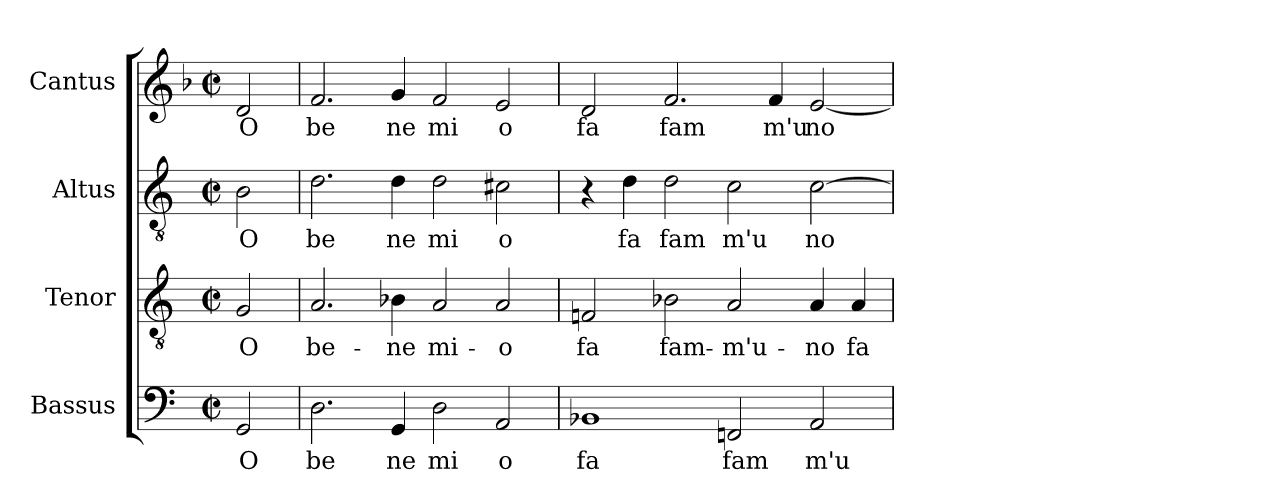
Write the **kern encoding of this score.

**kern	**text	**kern	**text	**kern	**text	**kern	**text
*part4	*part4	*part3	*part3	*part2	*part2	*part1	*part1
*staff4	*staff4	*staff3	*staff3	*staff2	*staff2	*staff1	*staff1
*I"Bassus	*	*I"Tenor	*	*I"Altus	*	*I"Cantus	*
!!LO:PB:g=z
*stria5	*	*stria5	*	*stria5	*	*stria5	*
*clefF4	*	*clefGv2	*	*clefGv2	*	*clefG2	*
*ITrd-3c-5	*	*ITrd-3c-5	*	*ITrd-3c-5	*	*	*
*	*	*	*	*	*	*k[b-]	*
*	*	*	*	*	*	*F:	*
*M2/2	*	*M2/2	*	*M2/2	*	*M2/2	*
*met(c|)	*	*met(c|)	*	*met(c|)	*	*met(c|)	*
=1	=1	=1	=1	=1	=1	=1	=1
!	!LO:LY:b:cj	!	!LO:LY:b:cj	!	!LO:LY:b:cj	!	!LO:LY:b:cj
2C/	O	2c/	-O	2e\	O	2d/	O
=2	=2	=2	=2	=2	=2	=2	=2
!	!LO:LY:b:cj	!	!LO:LY:b:cj	!	!LO:LY:b:cj	!	!LO:LY:b:cj
2.G\	be	2.d/	be-	2.g\	be	2.f/	be
!	!LO:LY:b:cj	!	!LO:LY:b:cj	!	!LO:LY:b:cj	!	!LO:LY:b:cj
4C/	ne	4e-X\	-ne	4g\	ne	4g/	ne
!	!LO:LY:b:cj	!	!LO:LY:b:cj	!	!LO:LY:b:cj	!	!LO:LY:b:cj
2G\	mi	2d/	mi-	2g\	mi	2f/	mi
!	!LO:LY:b:cj	!	!LO:LY:b:cj	!	!LO:LY:b:cj	!	!LO:LY:b:cj
2D/	o	2d/	-o	2f#X\	o	2e/	o
=3	=3	=3	=3	=3	=3	=3	=3
!	!LO:LY:b:cj	!	!LO:LY:b:cj	!	!	!	!LO:LY:b:cj
1E-X	fa	2B-/	fa	4r	.	2d/	fa
!	!	!	!	!	!LO:LY:b:cj	!	!
.	.	.	.	4g\	fa	.	.
!	!	!	!LO:LY:b:cj	!	!LO:LY:b:cj	!	!LO:LY:b:cj
.	.	2e-\	fam-	2g\	fam	2.f/	fam
!	!LO:LY:b:cj	!	!LO:LY:b:cj	!	!LO:LY:b:cj	!	!
2BB-/	fam	2d/	-m'u-	2f\	m'u	.	.
!	!	!	!	!	!	!	!LO:LY:b:cj
.	.	.	.	.	.	4f/	m'u
!	!LO:LY:b:cj	!	!LO:LY:b:cj	!	!LO:LY:b:cj	!	!LO:LY:b:cj
2D/	m'u	4d/	-no	[>2f\	no	[<2e/	no
!	!	!	!LO:LY:b:cj	!	!	!	!
.	.	4d/	fa-	.	.	.	.
=	=	=	=	=	=	=	=
*-	*-	*-	*-	*-	*-	*-	*-
